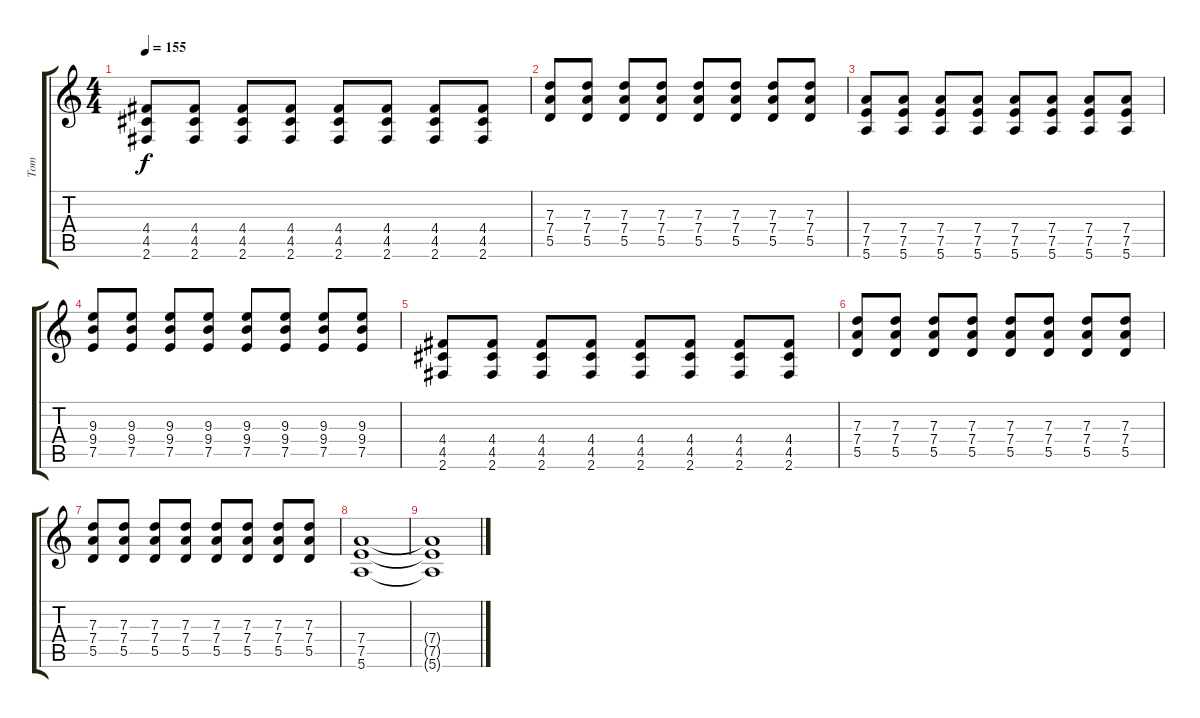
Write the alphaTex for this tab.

\track ("Tom" "Tom") {instrument overdrivenguitar}
\staff {score tabs}
\tuning (E4 B3 G3 D3 A2 E2) {hide}
\ts (4 4)
\tempo 155
\clef g2
\ks c
(4.4 4.5 2.6).8{dy f} (4.4 4.5 2.6).8 (4.4 4.5 2.6).8 (4.4 4.5 2.6).8 (4.4 4.5 2.6).8 (4.4 4.5 2.6).8 (4.4 4.5 2.6).8 (4.4 4.5 2.6).8 |
(7.3 7.4 5.5).8 (7.3 7.4 5.5).8 (7.3 7.4 5.5).8 (7.3 7.4 5.5).8 (7.3 7.4 5.5).8 (7.3 7.4 5.5).8 (7.3 7.4 5.5).8 (7.3 7.4 5.5).8 |
(7.4 7.5 5.6).8 (7.4 7.5 5.6).8 (7.4 7.5 5.6).8 (7.4 7.5 5.6).8 (7.4 7.5 5.6).8 (7.4 7.5 5.6).8 (7.4 7.5 5.6).8 (7.4 7.5 5.6).8 |
(9.3 9.4 7.5).8 (9.3 9.4 7.5).8 (9.3 9.4 7.5).8 (9.3 9.4 7.5).8 (9.3 9.4 7.5).8 (9.3 9.4 7.5).8 (9.3 9.4 7.5).8 (9.3 9.4 7.5).8 |
(4.4 4.5 2.6).8 (4.4 4.5 2.6).8 (4.4 4.5 2.6).8 (4.4 4.5 2.6).8 (4.4 4.5 2.6).8 (4.4 4.5 2.6).8 (4.4 4.5 2.6).8 (4.4 4.5 2.6).8 |
(7.3 7.4 5.5).8 (7.3 7.4 5.5).8 (7.3 7.4 5.5).8 (7.3 7.4 5.5).8 (7.3 7.4 5.5).8 (7.3 7.4 5.5).8 (7.3 7.4 5.5).8 (7.3 7.4 5.5).8 |
(7.3 7.4 5.5).8 (7.3 7.4 5.5).8 (7.3 7.4 5.5).8 (7.3 7.4 5.5).8 (7.3 7.4 5.5).8 (7.3 7.4 5.5).8 (7.3 7.4 5.5).8 (7.3 7.4 5.5).8 |
(7.4 7.5 5.6).1 |
(7.4{t} 7.5{t} 5.6{t}).1
